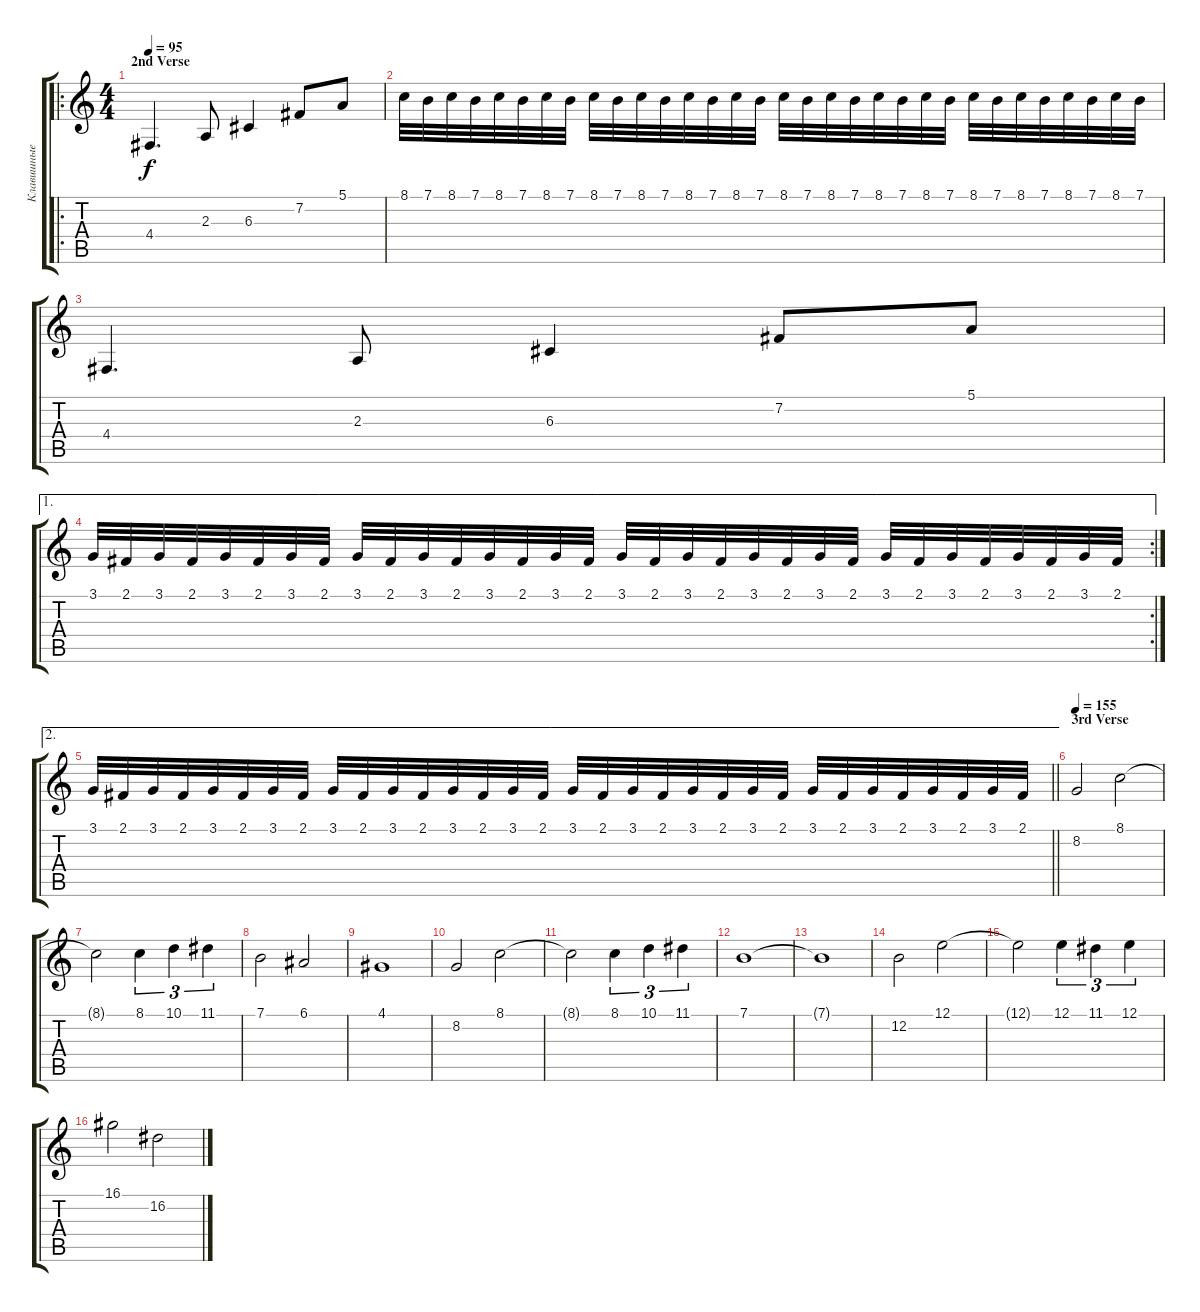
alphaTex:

\track ("Клавишные" "Клавишные") {instrument musicbox}
\staff {score tabs}
\tuning (E4 B3 G3 D3 A2 E2) {hide}
\ro
\ts (4 4)
\section ("" "2nd Verse")
\tempo 95
\clef g2
\ks c
4.4.4{d dy f} 2.3.8 6.3.4 7.2.8 5.1.8 |
8.1.32 7.1.32 8.1.32 7.1.32 8.1.32 7.1.32 8.1.32 7.1.32 8.1.32 7.1.32 8.1.32 7.1.32 8.1.32 7.1.32 8.1.32 7.1.32 8.1.32 7.1.32 8.1.32 7.1.32 8.1.32 7.1.32 8.1.32 7.1.32 8.1.32 7.1.32 8.1.32 7.1.32 8.1.32 7.1.32 8.1.32 7.1.32 |
4.4.4{d} 2.3.8 6.3.4 7.2.8 5.1.8 |
\ae 1
\rc 2
3.1.32 2.1.32 3.1.32 2.1.32 3.1.32 2.1.32 3.1.32 2.1.32 3.1.32 2.1.32 3.1.32 2.1.32 3.1.32 2.1.32 3.1.32 2.1.32 3.1.32 2.1.32 3.1.32 2.1.32 3.1.32 2.1.32 3.1.32 2.1.32 3.1.32 2.1.32 3.1.32 2.1.32 3.1.32 2.1.32 3.1.32 2.1.32 |
\ae 2
\barLineRight lightlight
3.1.32 2.1.32 3.1.32 2.1.32 3.1.32 2.1.32 3.1.32 2.1.32 3.1.32 2.1.32 3.1.32 2.1.32 3.1.32 2.1.32 3.1.32 2.1.32 3.1.32 2.1.32 3.1.32 2.1.32 3.1.32 2.1.32 3.1.32 2.1.32 3.1.32 2.1.32 3.1.32 2.1.32 3.1.32 2.1.32 3.1.32 2.1.32 |
\section ("" "3rd Verse")
\tempo 155
8.2.2 8.1.2 |
8.1{t}.2 8.1.4{tu (3 2)} 10.1.4{tu (3 2)} 11.1.4{tu (3 2)} |
7.1.2 6.1.2 |
4.1.1 |
8.2.2{volume 14} 8.1.2 |
8.1{t}.2 8.1.4{tu (3 2)} 10.1.4{tu (3 2)} 11.1.4{tu (3 2)} |
7.1.1 |
7.1{t}.1 |
12.2.2 12.1.2 |
12.1{t}.2 12.1.4{tu (3 2)} 11.1.4{tu (3 2)} 12.1.4{tu (3 2)} |
16.1.2 16.2.2
